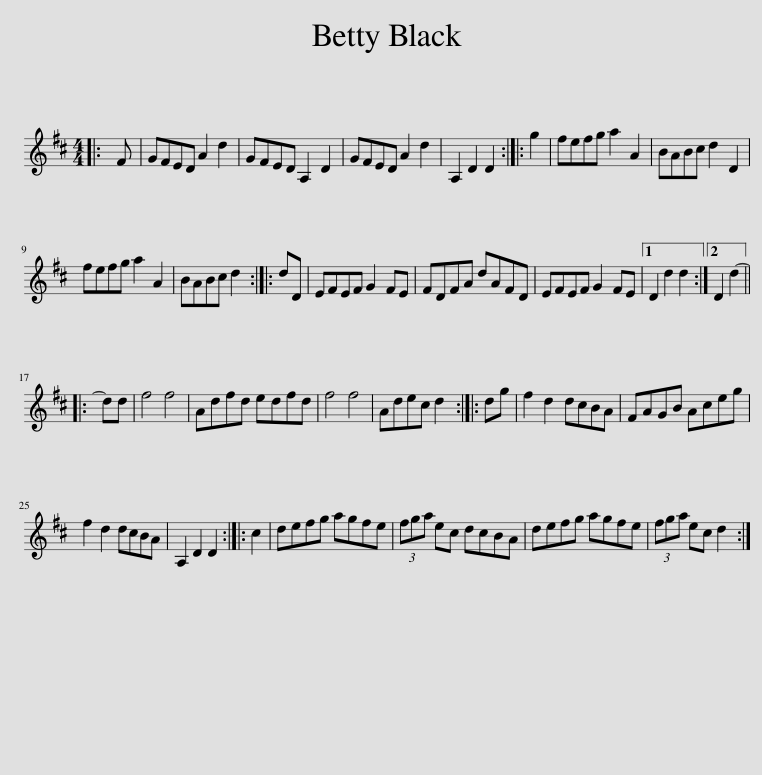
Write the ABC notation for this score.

X:1
L:1/8
M:4/4
I:linebreak $
K:D
V:1 treble
V:1
|: F | GFED A2 d2 | GFED A,2 D2 | GFED A2 d2 | A,2 D2 D2 :: %5
 g2 | fefg a2 A2 | BABc d2 D2 |$ fefg a2 A2 | BABc d2 :: %10
 dD | EFEF G2 FE | FDFA dAFD | EFEF G2 FE |1 D2 d2 d2 :|2 %15
 D2 d2- |:$ dd | f4 f4 | Adfd edfd | f4 f4 | %20
 Adec d2 :: dg | f2 d2 dcBA | FAGB Aceg |$ f2 d2 dcBA | %25
 A,2 D2 D2 :: c2 | defg agfe | (3fga ec dcBA | defg agfe | %30
 (3fga ec d2 :| %31
